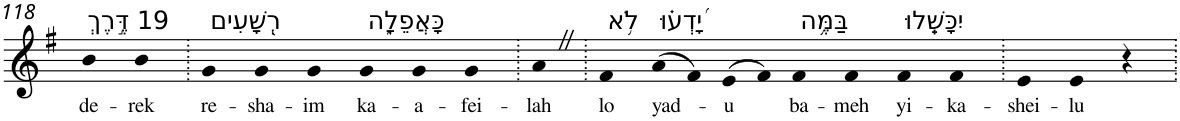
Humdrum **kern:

**kern	**text
*part1	*part1
*staff1	*staff1
*I"Piano	*
*I'Pno	*
!!LO:PB:g=z
*clefG2	*
*k[f#]	*
*G:	*
=118	=118
!LO:TX:a:t=19 דֶּ֣רֶךְ	!
!	!LO:LY:b
4b	de-
!	!LO:LY:b
4b	-rek
=119.	=119.
!LO:TX:a:t=רְ֭שָׁעִים	!
!	!LO:LY:b
4g	re-
!	!LO:LY:b
4g	-sha-
!	!LO:LY:b
4g	-im
!LO:TX:a:t=כָּאֲפֵלָ֑ה	!
!	!LO:LY:b
4g	ka-
!	!LO:LY:b
4g	-a-
!	!LO:LY:b
4g	-fei-
=120.	=120.
!	!LO:LY:b
4aZ	-lah
=121.	=121.
!LO:TX:a:t=לֹ֥א	!
!	!LO:LY:b
4f#	lo
!LO:TX:a:t=יָ֝דְע֗וּ	!
!	!LO:LY:b
(>8a	yad-
8f#)	.
!	!LO:LY:b
(>8e	-u
8f#)	.
!LO:TX:a:t=בַּמֶּ֥ה	!
!	!LO:LY:b
4f#	ba-
!	!LO:LY:b
4f#	-meh
!LO:TX:a:t=יִכָּשֵֽׁלוּ	!
!	!LO:LY:b
4f#	yi-
!	!LO:LY:b
4f#	-ka-
=122.	=122.
!	!LO:LY:b
4e	-shei-
!	!LO:LY:b
4e	-lu
4r	.
=.	=.
*-	*-
